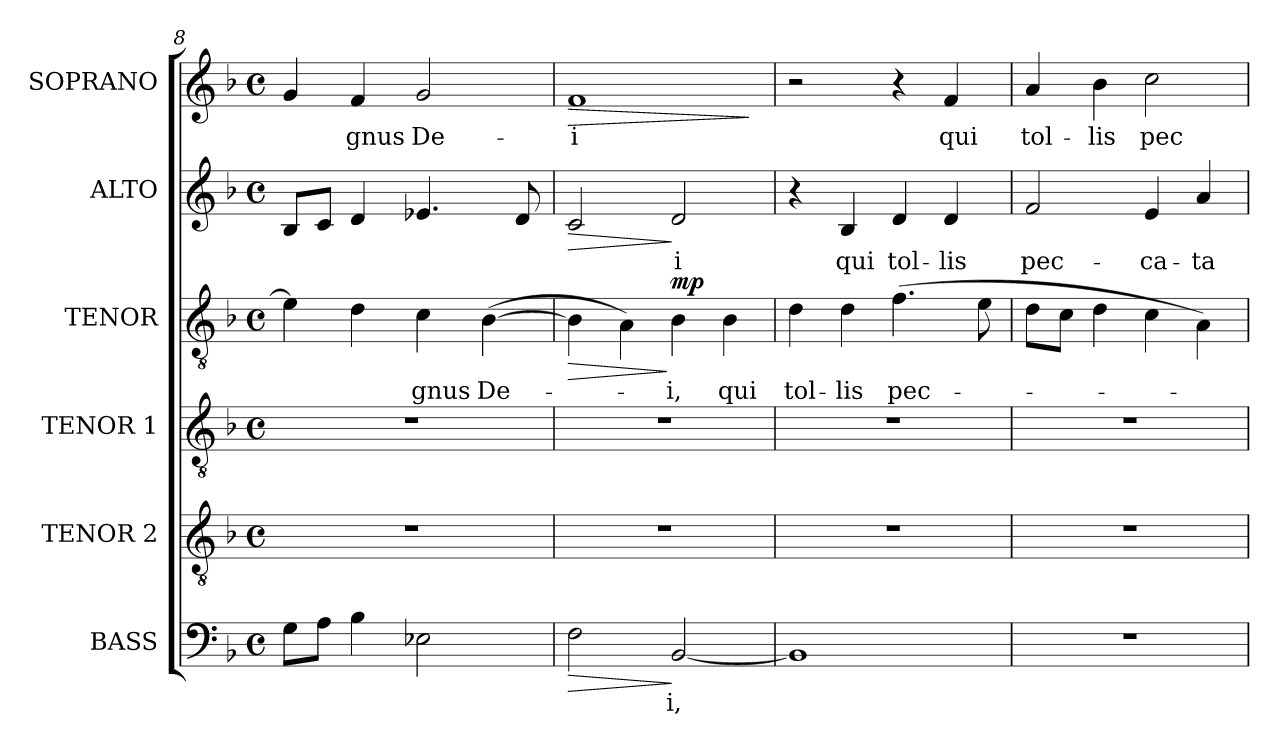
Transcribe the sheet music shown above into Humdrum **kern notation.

**kern	**text	**dynam	**kern	**kern	**kern	**text	**dynam	**kern	**text	**dynam	**kern	**text	**dynam
*part6	*part6	*part6	*part5	*part4	*part3	*part3	*part3	*part2	*part2	*part2	*part1	*part1	*part1
*staff6	*staff6	*staff6	*staff5	*staff4	*staff3	*staff3	*staff3	*staff2	*staff2	*staff2	*staff1	*staff1	*staff1
*I"BASS	*	*	*I"TENOR 2	*I"TENOR 1	*I"TENOR	*	*	*I"ALTO	*	*	*I"SOPRANO	*	*
*I'B.	*	*	*I'T2.	*I'T1.	*I'T.	*	*	*I'A.	*	*	*I'S.	*	*
!!LO:LB:g=z
*clefF4	*	*	*clefGv2	*clefGv2	*clefGv2	*	*	*clefG2	*	*	*clefG2	*	*
*	*	*	*ITrd7c12	*ITrd7c12	*ITrd7c12	*	*	*	*	*	*	*	*
*k[b-]	*	*	*k[b-]	*k[b-]	*k[b-]	*	*	*k[b-]	*	*	*k[b-]	*	*
*F:	*	*	*F:	*F:	*F:	*	*	*F:	*	*	*F:	*	*
*M4/4	*	*	*M4/4	*M4/4	*M4/4	*	*	*M4/4	*	*	*M4/4	*	*
*met(c)	*	*	*met(c)	*met(c)	*met(c)	*	*	*met(c)	*	*	*met(c)	*	*
=8	=8	=8	=8	=8	=8	=8	=8	=8	=8	=8	=8	=8	=8
8Gi\L	.	.	1r	1r	4E-i\]	.	.	8B-i/L	.	.	4gi/	.	.
8Ai\J	.	.	.	.	.	.	.	8ci/J	.	.	.	.	.
!	!	!	!	!	!	!	!	!	!	!	!	!LO:LY:b:color=#000000	!
4B-i\	.	.	.	.	4Di\	.	.	4di/	.	.	4fi/	-gnus	.
!	!	!	!	!	!	!LO:LY:b:color=#000000	!	!	!	!	!	!	!
!	!	!	!	!	!	!	!	!	!	!	!	!LO:LY:b:color=#000000	!
2E-Xi\	.	.	.	.	4Ci\	-gnus	.	4.e-Xi/	.	.	2gi/	De-	.
!	!	!	!	!	!	!LO:LY:b:color=#000000	!	!	!	!	!	!	!
.	.	.	.	.	([4BB-i\	De-	.	.	.	.	.	.	.
.	.	.	.	.	.	.	.	8di/	.	.	.	.	.
=9	=9	=9	=9	=9	=9	=9	=9	=9	=9	=9	=9	=9	=9
!	!	!LO:HP:b	!	!	!	!	!LO:HP:b	!	!	!LO:HP:b	!	!	!
!	!	!	!	!	!	!	!	!	!	!	!	!LO:LY:b:color=#000000	!LO:HP:b
2Fi\	.	>	1r	1r	4BB-i\]	.	>	2ci/	.	>	1fi	-i	>
.	.	.	.	.	4AAi\)	.	.	.	.	.	.	.	.
!	!LO:LY:b:color=#000000	!	!	!	!	!	!	!	!	!	!	!	!
!	!	!	!	!	!	!LO:LY:b:color=#000000	!	!	!	!	!	!	!
!	!	!	!	!	!	!	!	!	!LO:LY:b:color=#000000	!	!	!	!
[2BB-i/	-i,	]	.	.	4BB-i\	-i,	] mp	2di/	-i	]	.	.	.
!	!	!	!	!	!	!LO:LY:b:color=#000000	!	!	!	!	!	!	!
.	.	.	.	.	4BB-i\	qui	.	.	.	.	.	.	.
.	.	.	.	.	.	.	.	.	.	.	.	.	]
=10	=10	=10	=10	=10	=10	=10	=10	=10	=10	=10	=10	=10	=10
!	!	!	!	!	!	!LO:LY:b:color=#000000	!	!	!	!	!	!	!
1BB-i]	.	.	1r	1r	4Di\	tol-	.	4r	.	.	2r	.	.
!	!	!	!	!	!	!LO:LY:b:color=#000000	!	!	!	!	!	!	!
!	!	!	!	!	!	!	!	!	!LO:LY:b:color=#000000	!	!	!	!
.	.	.	.	.	4Di\	-lis	.	4B-i/	qui	.	.	.	.
!	!	!	!	!	!	!LO:LY:b:color=#000000	!	!	!	!	!	!	!
!	!	!	!	!	!	!	!	!	!LO:LY:b:color=#000000	!	!	!	!
.	.	.	.	.	(4.Fi\	pec-	.	4di/	tol-	.	4r	.	.
!	!	!	!	!	!	!	!	!	!LO:LY:b:color=#000000	!	!	!	!
!	!	!	!	!	!	!	!	!	!	!	!	!LO:LY:b:color=#000000	!
.	.	.	.	.	.	.	.	4di/	-lis	.	4fi/	qui	.
.	.	.	.	.	8Ei\	.	.	.	.	.	.	.	.
=11	=11	=11	=11	=11	=11	=11	=11	=11	=11	=11	=11	=11	=11
!	!	!	!	!	!	!	!	!	!LO:LY:b:color=#000000	!	!	!	!
!	!	!	!	!	!	!	!	!	!	!	!	!LO:LY:b:color=#000000	!
1r	.	.	1r	1r	8Di\L	.	.	2fi/	pec-	.	4ai/	tol-	.
.	.	.	.	.	8Ci\J	.	.	.	.	.	.	.	.
!	!	!	!	!	!	!	!	!	!	!	!	!LO:LY:b:color=#000000	!
.	.	.	.	.	4Di\	.	.	.	.	.	4b-i\	-lis	.
!	!	!	!	!	!	!	!	!	!LO:LY:b:color=#000000	!	!	!	!
!	!	!	!	!	!	!	!	!	!	!	!	!LO:LY:b:color=#000000	!
.	.	.	.	.	4Ci\	.	.	4ei/	-ca-	.	2cci\	pec-	.
!	!	!	!	!	!	!	!	!	!LO:LY:b:color=#000000	!	!	!	!
.	.	.	.	.	4AAi\)	.	.	4ai/	-ta	.	.	.	.
=	=	=	=	=	=	=	=	=	=	=	=	=	=
*-	*-	*-	*-	*-	*-	*-	*-	*-	*-	*-	*-	*-	*-
